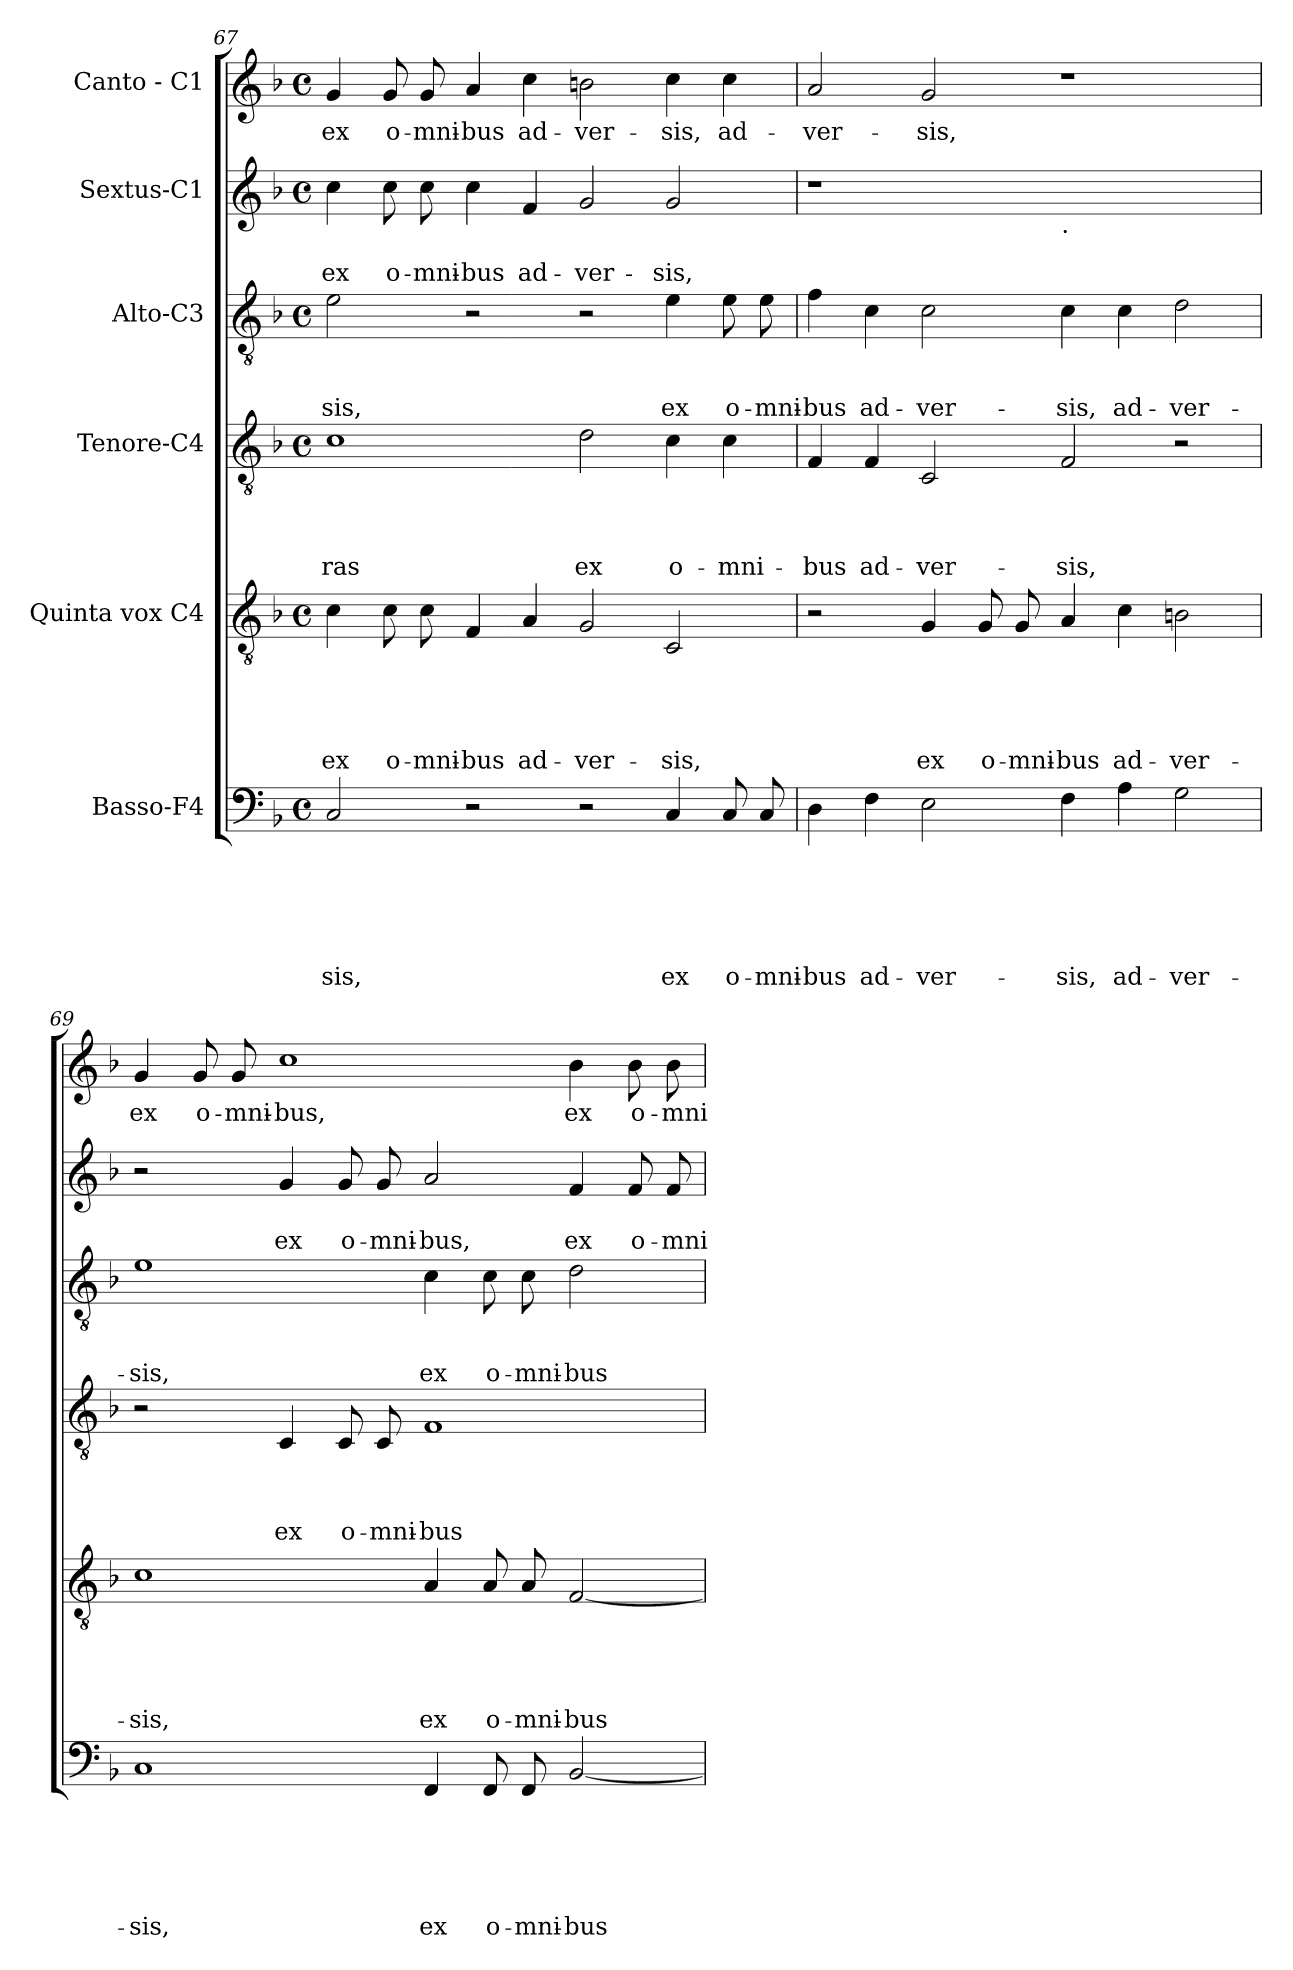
**kern	**text	**text	**text	**text	**text	**text	**kern	**text	**text	**text	**text	**text	**kern	**text	**text	**text	**text	**kern	**text	**text	**text	**kern	**text	**text	**kern	**text
*part6	*part6	*part6	*part6	*part6	*part6	*part6	*part5	*part5	*part5	*part5	*part5	*part5	*part4	*part4	*part4	*part4	*part4	*part3	*part3	*part3	*part3	*part2	*part2	*part2	*part1	*part1
*staff6	*staff6	*staff6	*staff6	*staff6	*staff6	*staff6	*staff5	*staff5	*staff5	*staff5	*staff5	*staff5	*staff4	*staff4	*staff4	*staff4	*staff4	*staff3	*staff3	*staff3	*staff3	*staff2	*staff2	*staff2	*staff1	*staff1
*I"Basso-F4	*	*	*	*	*	*	*I"Quinta vox C4	*	*	*	*	*	*I"Tenore-C4	*	*	*	*	*I"Alto-C3	*	*	*	*I"Sextus-C1	*	*	*I"Canto - C1	*
*clefF4	*	*	*	*	*	*	*clefGv2	*	*	*	*	*	*clefGv2	*	*	*	*	*clefGv2	*	*	*	*clefG2	*	*	*clefG2	*
*k[b-]	*	*	*	*	*	*	*k[b-]	*	*	*	*	*	*k[b-]	*	*	*	*	*k[b-]	*	*	*	*k[b-]	*	*	*k[b-]	*
*F:	*	*	*	*	*	*	*F:	*	*	*	*	*	*F:	*	*	*	*	*F:	*	*	*	*F:	*	*	*F:	*
*M4/4	*	*	*	*	*	*	*M4/4	*	*	*	*	*	*M4/4	*	*	*	*	*M4/4	*	*	*	*M4/4	*	*	*M4/4	*
*met(c)	*	*	*	*	*	*	*met(c)	*	*	*	*	*	*met(c)	*	*	*	*	*met(c)	*	*	*	*met(c)	*	*	*met(c)	*
=67	=67	=67	=67	=67	=67	=67	=67	=67	=67	=67	=67	=67	=67	=67	=67	=67	=67	=67	=67	=67	=67	=67	=67	=67	=67	=67
!	!	!	!	!	!	!LO:LY:b	!	!	!	!	!	!LO:LY:b	!	!	!	!	!LO:LY:b	!	!	!	!LO:LY:b	!	!	!LO:LY:b	!	!LO:LY:b
2C/	.	.	.	.	.	-sis,	4c\	.	.	.	.	ex	1c	.	.	.	-ras	2e\	.	.	-sis,	4cc\	.	ex	4g/	ex
!	!	!	!	!	!	!	!	!	!	!	!	!LO:LY:b	!	!	!	!	!	!	!	!	!	!	!	!LO:LY:b	!	!LO:LY:b
.	.	.	.	.	.	.	8c\	.	.	.	.	o-	.	.	.	.	.	.	.	.	.	8cc\	.	o-	8g/	o-
!	!	!	!	!	!	!	!	!	!	!	!	!LO:LY:b	!	!	!	!	!	!	!	!	!	!	!	!LO:LY:b	!	!LO:LY:b
.	.	.	.	.	.	.	8c\	.	.	.	.	-mni-	.	.	.	.	.	.	.	.	.	8cc\	.	-mni-	8g/	-mni-
!	!	!	!	!	!	!	!	!	!	!	!	!LO:LY:b	!	!	!	!	!	!	!	!	!	!	!	!LO:LY:b	!	!LO:LY:b
2r	.	.	.	.	.	.	4F/	.	.	.	.	-bus	.	.	.	.	.	2r	.	.	.	4cc\	.	-bus	4a/	-bus
!	!	!	!	!	!	!	!	!	!	!	!	!LO:LY:b	!	!	!	!	!	!	!	!	!	!	!	!LO:LY:b	!	!LO:LY:b
.	.	.	.	.	.	.	4A/	.	.	.	.	ad-	.	.	.	.	.	.	.	.	.	4f/	.	ad-	4cc\	ad-
!	!	!	!	!	!	!	!	!	!	!	!	!LO:LY:b	!	!	!	!	!LO:LY:b	!	!	!	!	!	!	!LO:LY:b	!	!LO:LY:b
2r	.	.	.	.	.	.	2G/	.	.	.	.	-ver-	2d\	.	.	.	ex	2r	.	.	.	2g/	.	-ver-	2bn\	-ver-
!	!	!	!	!	!	!LO:LY:b	!	!	!	!	!	!LO:LY:b	!	!	!	!	!LO:LY:b	!	!	!	!LO:LY:b	!	!	!LO:LY:b	!	!LO:LY:b
4C/	.	.	.	.	.	ex	2C/	.	.	.	.	-sis,	4c\	.	.	.	o-	4e\	.	.	ex	2g/	.	-sis,	4cc\	-sis,
!	!	!	!	!	!	!LO:LY:b	!	!	!	!	!	!	!	!	!	!	!LO:LY:b	!	!	!	!LO:LY:b	!	!	!	!	!LO:LY:b
8C/	.	.	.	.	.	o-	.	.	.	.	.	.	4c\	.	.	.	-mni-	8e\	.	.	o-	.	.	.	4cc\	ad-
!	!	!	!	!	!	!LO:LY:b	!	!	!	!	!	!	!	!	!	!	!	!	!	!	!LO:LY:b	!	!	!	!	!
8C/	.	.	.	.	.	-mni-	.	.	.	.	.	.	.	.	.	.	.	8e\	.	.	-mni-	.	.	.	.	.
!!LO:PB:g=z
=68	=68	=68	=68	=68	=68	=68	=68	=68	=68	=68	=68	=68	=68	=68	=68	=68	=68	=68	=68	=68	=68	=68	=68	=68	=68	=68
!	!	!	!	!	!	!LO:LY:b	!	!	!	!	!	!	!	!	!	!	!LO:LY:b	!	!	!	!LO:LY:b	!	!	!	!	!LO:LY:b
4D\	.	.	.	.	.	-bus	2r	.	.	.	.	.	4F/	.	.	.	-bus	4f\	.	.	-bus	1r	.	.	2a/	-ver-
!	!	!	!	!	!	!LO:LY:b	!	!	!	!	!	!	!	!	!	!	!LO:LY:b	!	!	!	!LO:LY:b	!	!	!	!	!
4F\	.	.	.	.	.	ad-	.	.	.	.	.	.	4F/	.	.	.	ad-	4c\	.	.	ad-	.	.	.	.	.
!	!	!	!	!	!	!LO:LY:b	!	!	!	!	!	!LO:LY:b	!	!	!	!	!LO:LY:b	!	!	!	!LO:LY:b	!	!	!	!	!LO:LY:b
2E\	.	.	.	.	.	-ver-	4G/	.	.	.	.	ex	2C/	.	.	.	-ver-	2c\	.	.	-ver-	.	.	.	2g/	-sis,
!	!	!	!	!	!	!	!	!	!	!	!	!LO:LY:b	!	!	!	!	!	!	!	!	!	!	!	!	!	!
.	.	.	.	.	.	.	8G/	.	.	.	.	o-	.	.	.	.	.	.	.	.	.	.	.	.	.	.
!	!	!	!	!	!	!	!	!	!	!	!	!LO:LY:b	!	!	!	!	!	!	!	!	!	!	!	!	!	!
.	.	.	.	.	.	.	8G/	.	.	.	.	-mni-	.	.	.	.	.	.	.	.	.	.	.	.	.	.
!	!	!	!	!	!	!	!	!	!	!	!	!	!	!	!	!	!	!	!	!	!	!LO:TX:b:t=.	!	!	!	!
!	!	!	!	!	!	!LO:LY:b	!	!	!	!	!	!LO:LY:b	!	!	!	!	!LO:LY:b	!	!	!	!LO:LY:b	!	!	!	!	!
4F\	.	.	.	.	.	-sis,	4A/	.	.	.	.	-bus	2F/	.	.	.	-sis,	4c\	.	.	-sis,	1ryy	.	.	1r	.
!	!	!	!	!	!	!LO:LY:b	!	!	!	!	!	!LO:LY:b	!	!	!	!	!	!	!	!	!LO:LY:b	!	!	!	!	!
4A\	.	.	.	.	.	ad-	4c\	.	.	.	.	ad-	.	.	.	.	.	4c\	.	.	ad-	.	.	.	.	.
!	!	!	!	!	!	!LO:LY:b	!	!	!	!	!	!LO:LY:b	!	!	!	!	!	!	!	!	!LO:LY:b	!	!	!	!	!
2G\	.	.	.	.	.	-ver-	2Bn\	.	.	.	.	-ver-	2r	.	.	.	.	2d\	.	.	-ver-	.	.	.	.	.
=69	=69	=69	=69	=69	=69	=69	=69	=69	=69	=69	=69	=69	=69	=69	=69	=69	=69	=69	=69	=69	=69	=69	=69	=69	=69	=69
!	!	!	!	!	!	!LO:LY:b	!	!	!	!	!	!LO:LY:b	!	!	!	!	!	!	!	!	!LO:LY:b	!	!	!	!	!LO:LY:b
1C	.	.	.	.	.	-sis,	1c	.	.	.	.	-sis,	2r	.	.	.	.	1e	.	.	-sis,	2r	.	.	4g/	ex
!	!	!	!	!	!	!	!	!	!	!	!	!	!	!	!	!	!	!	!	!	!	!	!	!	!	!LO:LY:b
.	.	.	.	.	.	.	.	.	.	.	.	.	.	.	.	.	.	.	.	.	.	.	.	.	8g/	o-
!	!	!	!	!	!	!	!	!	!	!	!	!	!	!	!	!	!	!	!	!	!	!	!	!	!	!LO:LY:b
.	.	.	.	.	.	.	.	.	.	.	.	.	.	.	.	.	.	.	.	.	.	.	.	.	8g/	-mni-
!	!	!	!	!	!	!	!	!	!	!	!	!	!	!	!	!	!LO:LY:b	!	!	!	!	!	!	!LO:LY:b	!	!LO:LY:b
.	.	.	.	.	.	.	.	.	.	.	.	.	4C/	.	.	.	ex	.	.	.	.	4g/	.	ex	1cc	-bus,
!	!	!	!	!	!	!	!	!	!	!	!	!	!	!	!	!	!LO:LY:b	!	!	!	!	!	!	!LO:LY:b	!	!
.	.	.	.	.	.	.	.	.	.	.	.	.	8C/	.	.	.	o-	.	.	.	.	8g/	.	o-	.	.
!	!	!	!	!	!	!	!	!	!	!	!	!	!	!	!	!	!LO:LY:b	!	!	!	!	!	!	!LO:LY:b	!	!
.	.	.	.	.	.	.	.	.	.	.	.	.	8C/	.	.	.	-mni-	.	.	.	.	8g/	.	-mni-	.	.
!	!	!	!	!	!	!LO:LY:b	!	!	!	!	!	!LO:LY:b	!	!	!	!	!LO:LY:b	!	!	!	!LO:LY:b	!	!	!LO:LY:b	!	!
4FF/	.	.	.	.	.	ex	4A/	.	.	.	.	ex	1F	.	.	.	-bus	4c\	.	.	ex	2a/	.	-bus,	.	.
!	!	!	!	!	!	!LO:LY:b	!	!	!	!	!	!LO:LY:b	!	!	!	!	!	!	!	!	!LO:LY:b	!	!	!	!	!
8FF/	.	.	.	.	.	o-	8A/	.	.	.	.	o-	.	.	.	.	.	8c\	.	.	o-	.	.	.	.	.
!	!	!	!	!	!	!LO:LY:b	!	!	!	!	!	!LO:LY:b	!	!	!	!	!	!	!	!	!LO:LY:b	!	!	!	!	!
8FF/	.	.	.	.	.	-mni-	8A/	.	.	.	.	-mni-	.	.	.	.	.	8c\	.	.	-mni-	.	.	.	.	.
!	!	!	!	!	!	!LO:LY:b	!	!	!	!	!	!LO:LY:b	!	!	!	!	!	!	!	!	!LO:LY:b	!	!	!LO:LY:b	!	!LO:LY:b
[<2BB-/	.	.	.	.	.	-bus	[<2F/	.	.	.	.	-bus	.	.	.	.	.	2d\	.	.	-bus	4f/	.	ex	4b-\	ex
!	!	!	!	!	!	!	!	!	!	!	!	!	!	!	!	!	!	!	!	!	!	!	!	!LO:LY:b	!	!LO:LY:b
.	.	.	.	.	.	.	.	.	.	.	.	.	.	.	.	.	.	.	.	.	.	8f/	.	o-	8b-\	o-
!	!	!	!	!	!	!	!	!	!	!	!	!	!	!	!	!	!	!	!	!	!	!	!	!LO:LY:b	!	!LO:LY:b
.	.	.	.	.	.	.	.	.	.	.	.	.	.	.	.	.	.	.	.	.	.	8f/	.	-mni-	8b-\	-mni-
=	=	=	=	=	=	=	=	=	=	=	=	=	=	=	=	=	=	=	=	=	=	=	=	=	=	=
*-	*-	*-	*-	*-	*-	*-	*-	*-	*-	*-	*-	*-	*-	*-	*-	*-	*-	*-	*-	*-	*-	*-	*-	*-	*-	*-
